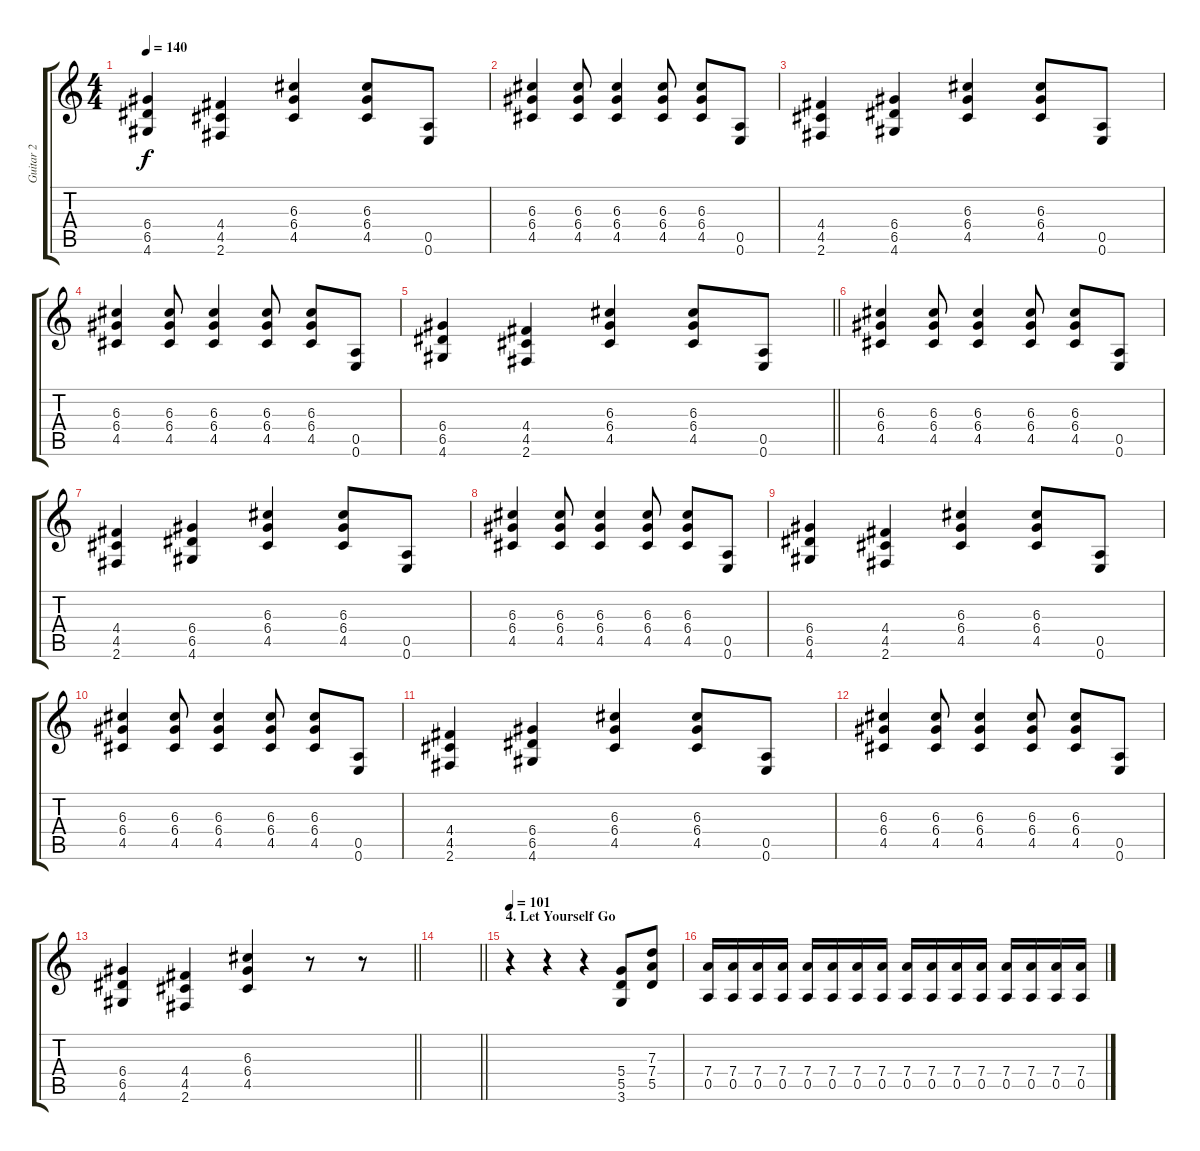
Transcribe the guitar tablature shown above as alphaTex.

\track ("Guitar 2" "Guitar 2") {instrument overdrivenguitar}
\staff {score tabs}
\tuning (E4 B3 G3 D3 A2 E2) {hide}
\ts (4 4)
\tempo 140
\clef g2
\ks c
(6.4 6.5 4.6).4{dy f} (4.4 4.5 2.6).4 (6.3 6.4 4.5).4 (6.3 6.4 4.5).8 (0.5 0.6).8 |
(6.3 6.4 4.5).4 (6.3 6.4 4.5).8 (6.3 6.4 4.5).4 (6.3 6.4 4.5).8 (6.3 6.4 4.5).8 (0.5 0.6).8 |
(4.4 4.5 2.6).4 (6.4 6.5 4.6).4 (6.3 6.4 4.5).4 (6.3 6.4 4.5).8 (0.5 0.6).8 |
(6.3 6.4 4.5).4 (6.3 6.4 4.5).8 (6.3 6.4 4.5).4 (6.3 6.4 4.5).8 (6.3 6.4 4.5).8 (0.5 0.6).8 |
\barLineRight lightlight
(6.4 6.5 4.6).4 (4.4 4.5 2.6).4 (6.3 6.4 4.5).4 (6.3 6.4 4.5).8 (0.5 0.6).8 |
(6.3 6.4 4.5).4 (6.3 6.4 4.5).8 (6.3 6.4 4.5).4 (6.3 6.4 4.5).8 (6.3 6.4 4.5).8 (0.5 0.6).8 |
(4.4 4.5 2.6).4 (6.4 6.5 4.6).4 (6.3 6.4 4.5).4 (6.3 6.4 4.5).8 (0.5 0.6).8 |
(6.3 6.4 4.5).4 (6.3 6.4 4.5).8 (6.3 6.4 4.5).4 (6.3 6.4 4.5).8 (6.3 6.4 4.5).8 (0.5 0.6).8 |
(6.4 6.5 4.6).4 (4.4 4.5 2.6).4 (6.3 6.4 4.5).4 (6.3 6.4 4.5).8 (0.5 0.6).8 |
(6.3 6.4 4.5).4 (6.3 6.4 4.5).8 (6.3 6.4 4.5).4 (6.3 6.4 4.5).8 (6.3 6.4 4.5).8 (0.5 0.6).8 |
(4.4 4.5 2.6).4 (6.4 6.5 4.6).4 (6.3 6.4 4.5).4 (6.3 6.4 4.5).8 (0.5 0.6).8 |
(6.3 6.4 4.5).4 (6.3 6.4 4.5).8 (6.3 6.4 4.5).4 (6.3 6.4 4.5).8 (6.3 6.4 4.5).8 (0.5 0.6).8 |
\barLineRight lightlight
(6.4 6.5 4.6).4 (4.4 4.5 2.6).4 (6.3 6.4 4.5).4 r.8 r.8 |
\barLineRight lightlight
|
\section ("" "4. Let Yourself Go")
\tempo 101
r.4 r.4 r.4 (5.4 5.5 3.6).8 (7.3 7.4 5.5).8 |
(7.4 0.5).16 (7.4 0.5).16 (7.4 0.5).16 (7.4 0.5).16 (7.4 0.5).16 (7.4 0.5).16 (7.4 0.5).16 (7.4 0.5).16 (7.4 0.5).16 (7.4 0.5).16 (7.4 0.5).16 (7.4 0.5).16 (7.4 0.5).16 (7.4 0.5).16 (7.4 0.5).16 (7.4 0.5).16
